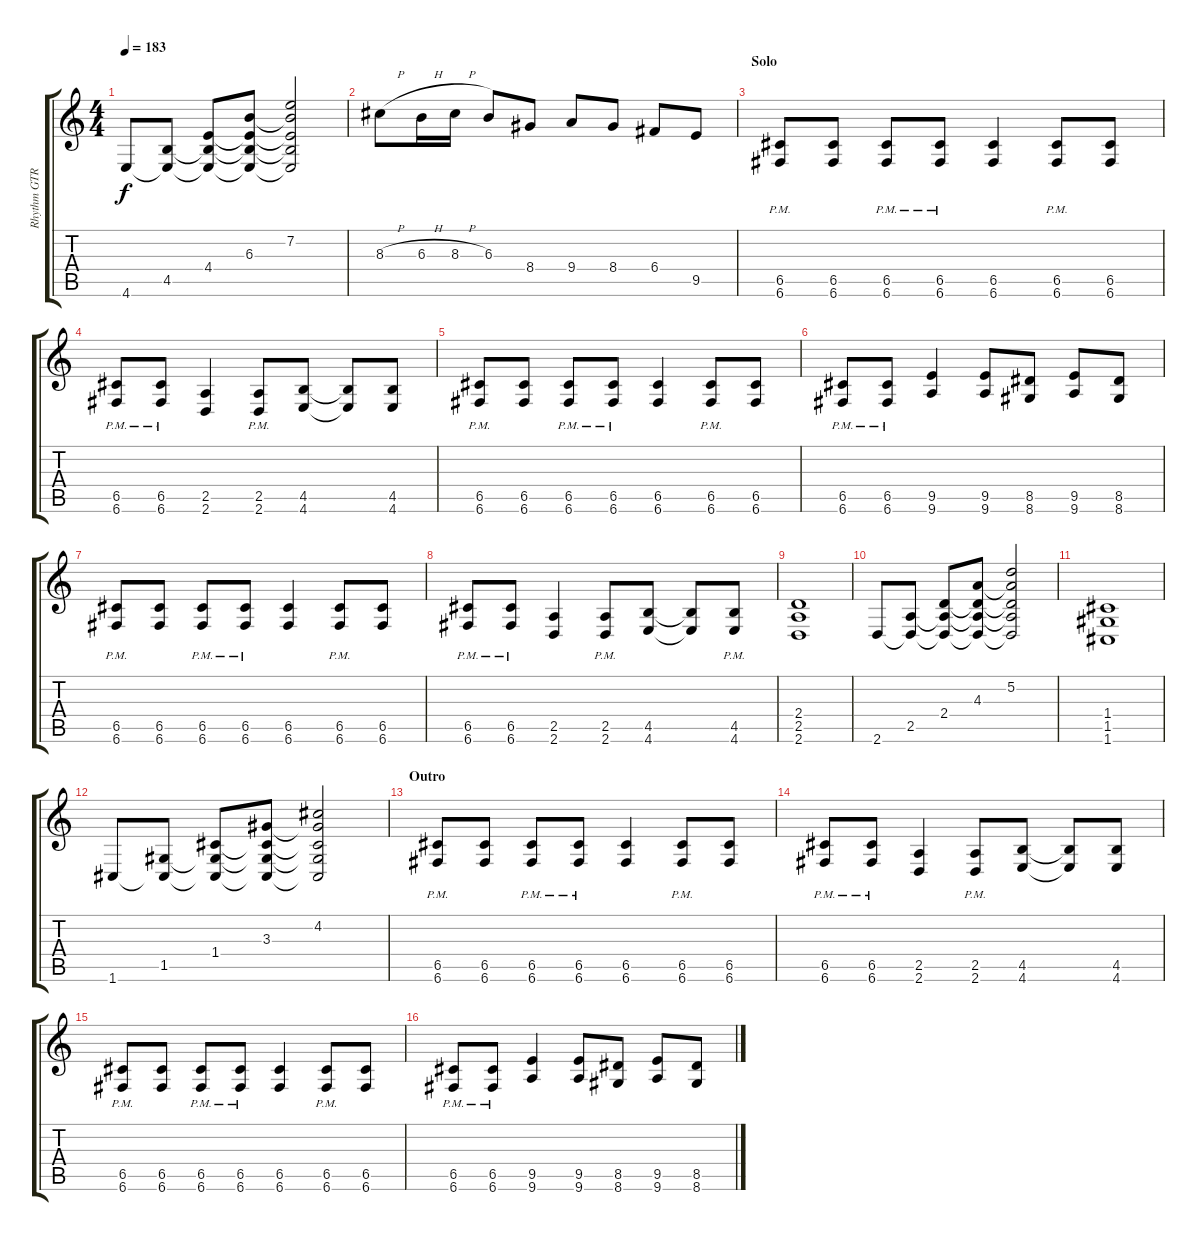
\track ("Rhythm GTR 1" "Rhythm GTR") {instrument overdrivenguitar}
\staff {score tabs}
\tuning (D4 A3 F3 C3 G2 C2) {hide}
\ts (4 4)
\tempo 183
\clef g2
\ks aminor
4.6.8{dy f} (4.5 4.6{t}).8 (4.4 4.5{t} 4.6{t}).8 (6.3 4.4{t} 4.5{t} 4.6{t}).8 (7.2 6.3{t} 4.4{t} 4.5{t} 4.6{t}).2 |
8.3{h}.8 6.3{h}.16 8.3{h}.16 6.3.8 8.4.8 9.4.8 8.4.8 6.4.8 9.5.8 |
\section ("" "Solo")
(6.5{pm} 6.6{pm}).8 (6.5 6.6).8 (6.5{pm} 6.6{pm}).8 (6.5{pm} 6.6{pm}).8 (6.5 6.6).4 (6.5{pm} 6.6{pm}).8 (6.5 6.6).8 |
(6.5{pm} 6.6{pm}).8 (6.5{pm} 6.6{pm}).8 (2.5 2.6).4 (2.5{pm} 2.6{pm}).8 (4.5 4.6).8 (4.5{t} 4.6{t}).8 (4.5 4.6).8 |
(6.5{pm} 6.6{pm}).8 (6.5 6.6).8 (6.5{pm} 6.6{pm}).8 (6.5{pm} 6.6{pm}).8 (6.5 6.6).4 (6.5{pm} 6.6{pm}).8 (6.5 6.6).8 |
(6.5{pm} 6.6{pm}).8 (6.5{pm} 6.6{pm}).8 (9.5 9.6).4 (9.5 9.6).8 (8.5 8.6).8 (9.5 9.6).8 (8.5 8.6).8 |
(6.5{pm} 6.6{pm}).8 (6.5 6.6).8 (6.5{pm} 6.6{pm}).8 (6.5{pm} 6.6{pm}).8 (6.5 6.6).4 (6.5{pm} 6.6{pm}).8 (6.5 6.6).8 |
(6.5{pm} 6.6{pm}).8 (6.5{pm} 6.6{pm}).8 (2.5 2.6).4 (2.5{pm} 2.6{pm}).8 (4.5 4.6).8 (4.5{t} 4.6{t}).8 (4.5{pm} 4.6{pm}).8 |
(2.4 2.5 2.6).1 |
2.6.8 (2.5 2.6{t}).8 (2.4 2.5{t} 2.6{t}).8 (4.3 2.4{t} 2.5{t} 2.6{t}).8 (5.2 4.3{t} 2.4{t} 2.5{t} 2.6{t}).2 |
(1.4 1.5 1.6).1 |
1.6.8 (1.5 1.6{t}).8 (1.4 1.5{t} 1.6{t}).8 (3.3 1.4{t} 1.5{t} 1.6{t}).8 (4.2 3.3{t} 1.4{t} 1.5{t} 1.6{t}).2 |
\section ("" "Outro")
(6.5{pm} 6.6{pm}).8 (6.5 6.6).8 (6.5{pm} 6.6{pm}).8 (6.5{pm} 6.6{pm}).8 (6.5 6.6).4 (6.5{pm} 6.6{pm}).8 (6.5 6.6).8 |
(6.5{pm} 6.6{pm}).8 (6.5{pm} 6.6{pm}).8 (2.5 2.6).4 (2.5{pm} 2.6{pm}).8 (4.5 4.6).8 (4.5{t} 4.6{t}).8 (4.5 4.6).8 |
(6.5{pm} 6.6{pm}).8 (6.5 6.6).8 (6.5{pm} 6.6{pm}).8 (6.5{pm} 6.6{pm}).8 (6.5 6.6).4 (6.5{pm} 6.6{pm}).8 (6.5 6.6).8 |
(6.5{pm} 6.6{pm}).8 (6.5{pm} 6.6{pm}).8 (9.5 9.6).4 (9.5 9.6).8 (8.5 8.6).8 (9.5 9.6).8 (8.5 8.6).8
